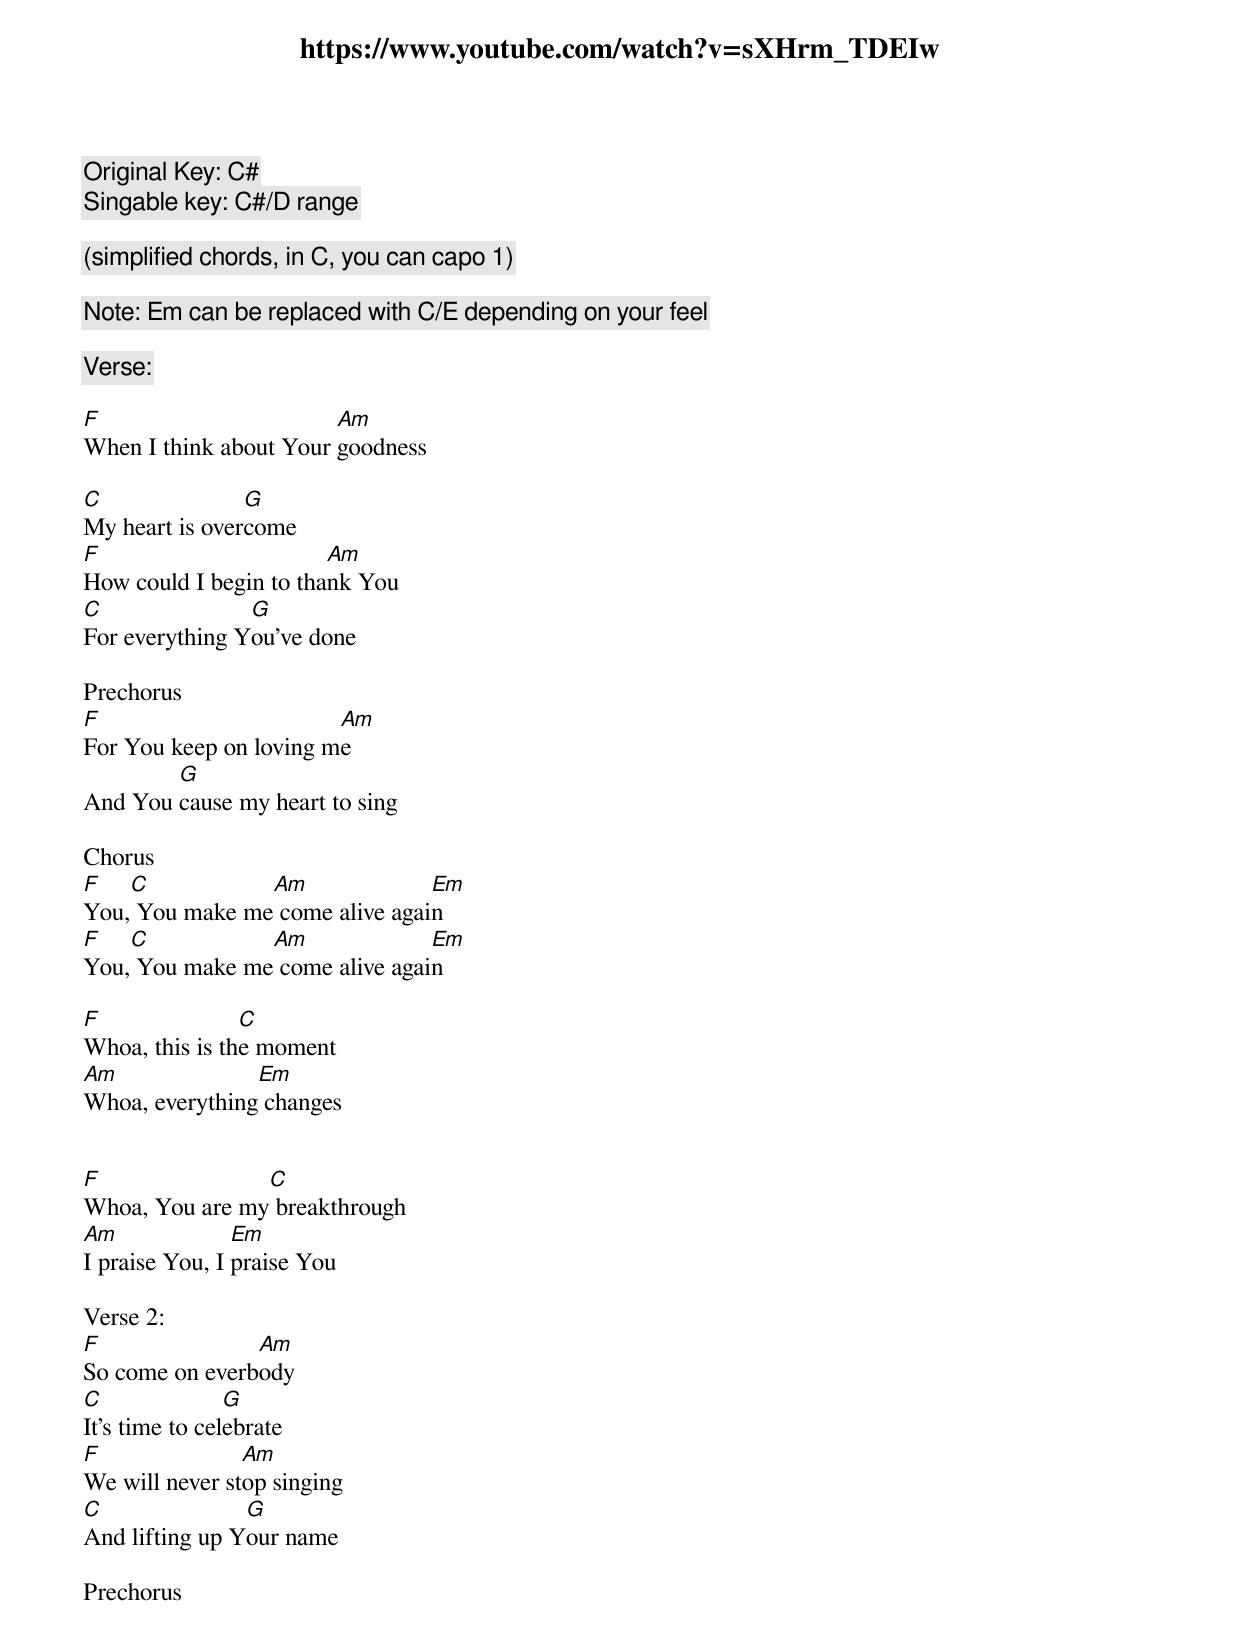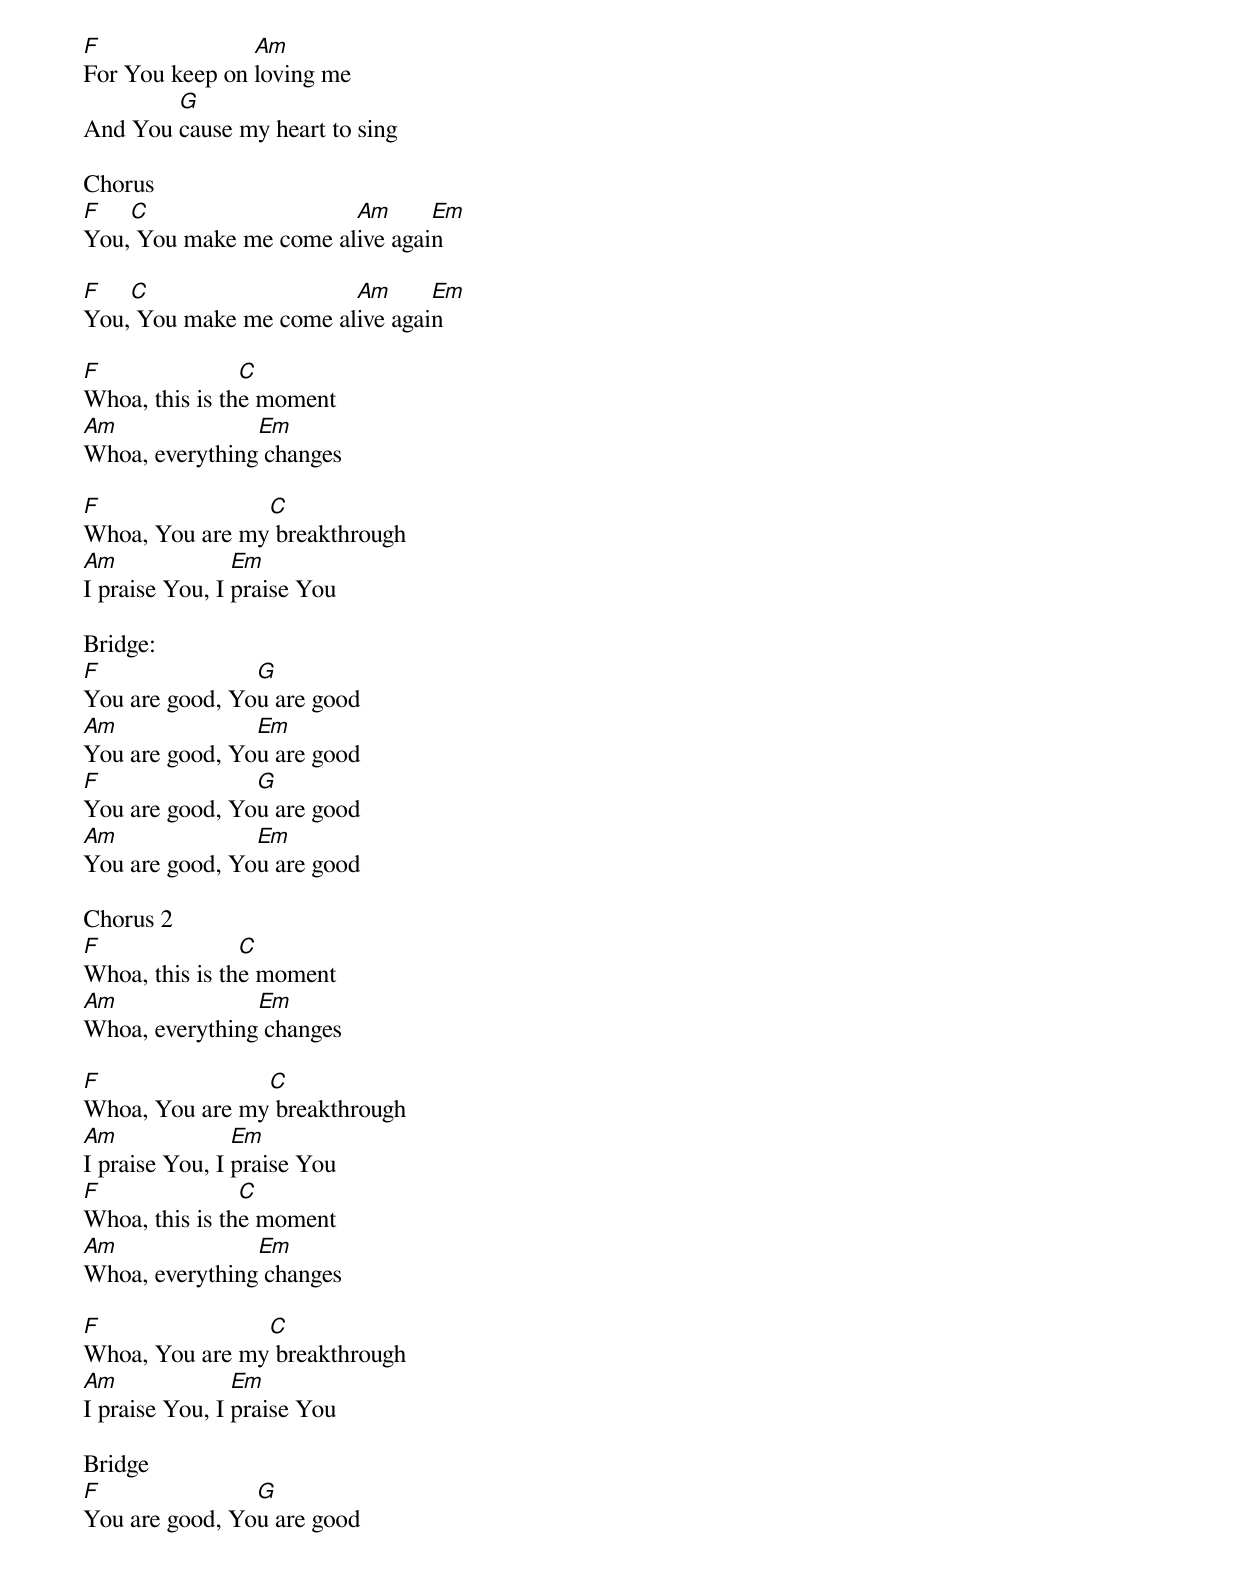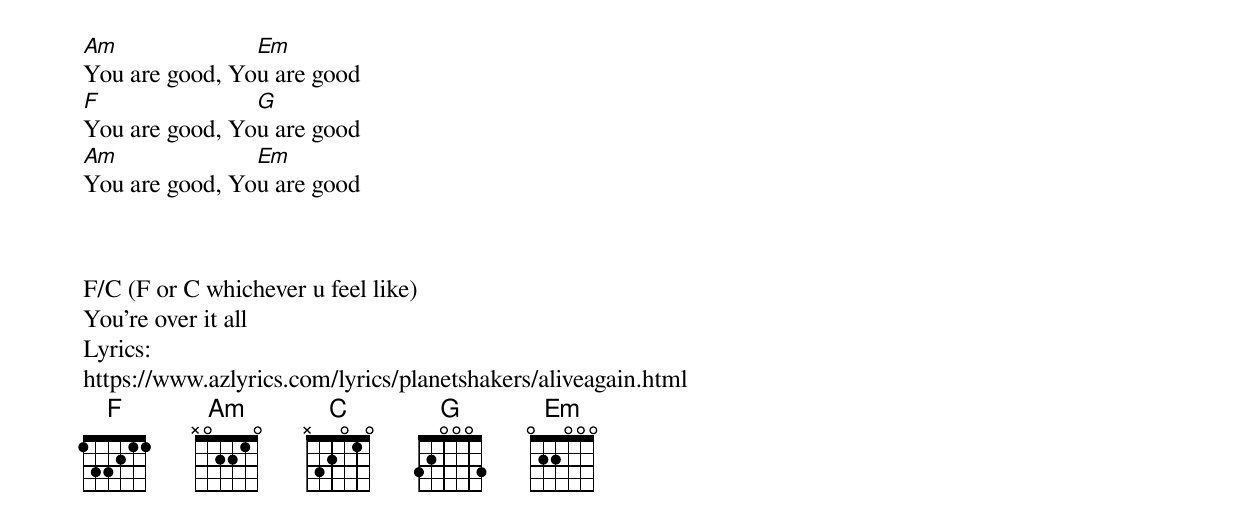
https://www.youtube.com/watch?v=sXHrm_TDEIw

Original Key: C#
Singable key: C#/D range

(simplified chords, in C, you can capo 1)

Note: Em can be replaced with C/E depending on your feel

Verse:

F 			Am
When I think about Your goodness

C		G
My heart is overcome
F			Am
How could I begin to thank You
C		G
For everything You've done

Prechorus
F			Am
For You keep on loving me
	G
And You cause my heart to sing

Chorus
F   C		Am		Em
You, You make me come alive again
F   C		Am		Em
You, You make me come alive again

F		C
Whoa, this is the moment
Am		Em
Whoa, everything changes


F		C
Whoa, You are my breakthrough
Am		Em
I praise You, I praise You

Verse 2:
F		Am
So come on everbody
C		G
It's time to celebrate
F		Am
We will never stop singing
C		G
And lifting up Your name

Prechorus
F		Am
For You keep on loving me
	G
And You cause my heart to sing

Chorus
F   C			Am 	Em
You, You make me come alive again

F   C			Am	Em
You, You make me come alive again

F		C
Whoa, this is the moment
Am		Em
Whoa, everything changes

F		C
Whoa, You are my breakthrough
Am		Em
I praise You, I praise You

Bridge:
F		G
You are good, You are good
Am		Em
You are good, You are good
F 		G
You are good, You are good
Am		Em
You are good, You are good

Chorus 2
F		C
Whoa, this is the moment
Am		Em
Whoa, everything changes

F		C
Whoa, You are my breakthrough
Am		Em
I praise You, I praise You
F		C
Whoa, this is the moment
Am		Em
Whoa, everything changes

F		C
Whoa, You are my breakthrough
Am		Em
I praise You, I praise You

Bridge
F		G
You are good, You are good
Am		Em
You are good, You are good
F 		G
You are good, You are good
Am		Em
You are good, You are good



F/C (F or C whichever u feel like)
You're over it all
Lyrics:
https://www.azlyrics.com/lyrics/planetshakers/aliveagain.html
